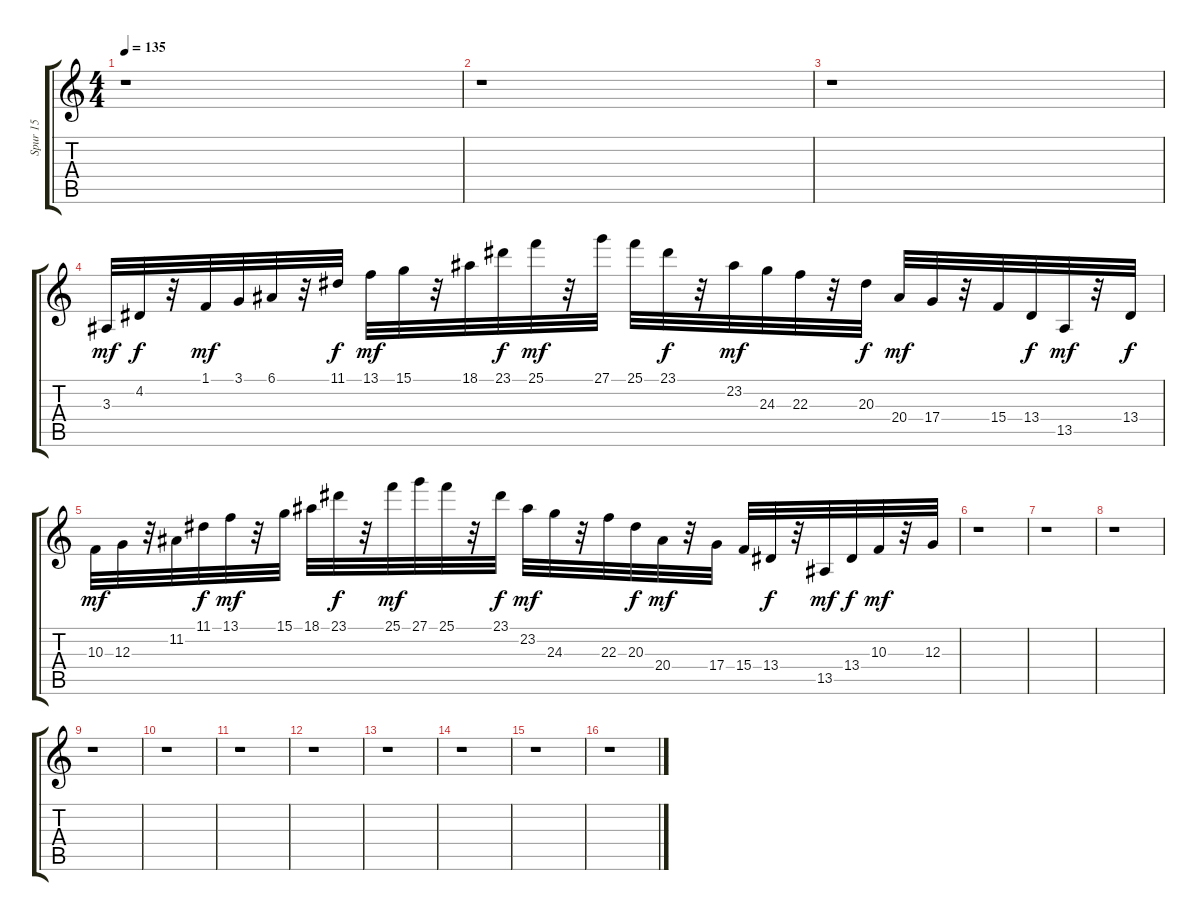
\track ("Spur 15" "Spur 15") {instrument lead8bassandlead}
\staff {score tabs}
\tuning (E4 B3 G3 D3 A2 E2) {hide}
\ts (4 4)
\tempo 135
\clef g2
\ks c
r.1{dy f} |
r.1 |
r.1 |
3.3.32{dy mf} 4.2.32{dy f} r.32 1.1.32{dy mf} 3.1.32 6.1.32 r.32 11.1.32{dy f} 13.1.32{dy mf} 15.1.32 r.32 18.1.32 23.1.32{dy f} 25.1.32{dy mf} r.32 27.1.32 25.1.32 23.1.32{dy f} r.32 23.2.32{dy mf} 24.3.32 22.3.32 r.32 20.3.32{dy f} 20.4.32{dy mf} 17.4.32 r.32 15.4.32 13.4.32{dy f} 13.5.32{dy mf} r.32 13.4.32{dy f} |
10.3.32{dy mf} 12.3.32 r.32 11.2.32 11.1.32{dy f} 13.1.32{dy mf} r.32 15.1.32 18.1.32 23.1.32{dy f} r.32 25.1.32{dy mf} 27.1.32 25.1.32 r.32 23.1.32{dy f} 23.2.32{dy mf} 24.3.32 r.32 22.3.32 20.3.32{dy f} 20.4.32{dy mf} r.32 17.4.32 15.4.32 13.4.32{dy f} r.32 13.5.32{dy mf} 13.4.32{dy f} 10.3.32{dy mf} r.32 12.3.32 |
r.1 |
r.1 |
r.1 |
r.1 |
r.1 |
r.1 |
r.1 |
r.1 |
r.1 |
r.1 |
r.1
